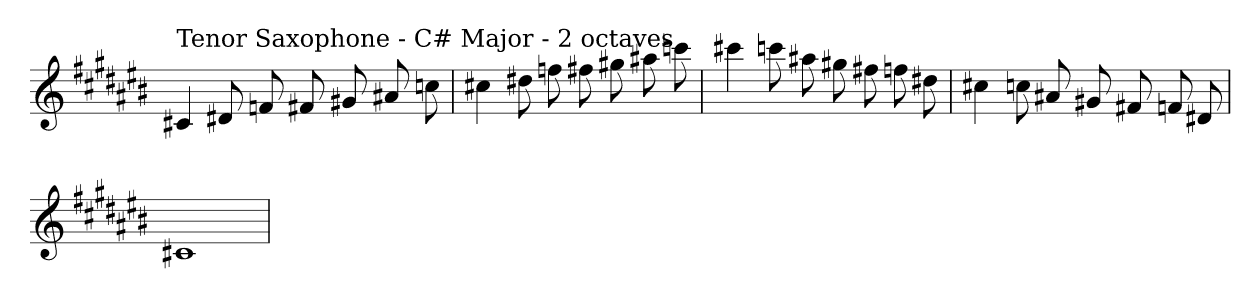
**kern
*part1
*staff1
*clefG2
*k[f#c#g#d#a#e#b#]
*C#:
=
!LO:TX:a:t=Tenor Saxophone - C# Major - 2 octaves
4c#X
8d#X
8f
8f#X
8g#X
8a#X
8cc
=
4cc#X
8dd#X
8ff
8ff#X
8gg#X
8aa#X
8ccc
=
4ccc#X
8ccc
8aa#X
8gg#X
8ff#X
8ff
8dd#X
=
4cc#X
8cc
8a#X
8g#X
8f#X
8f
8d#X
=
1c#X
=
*-
